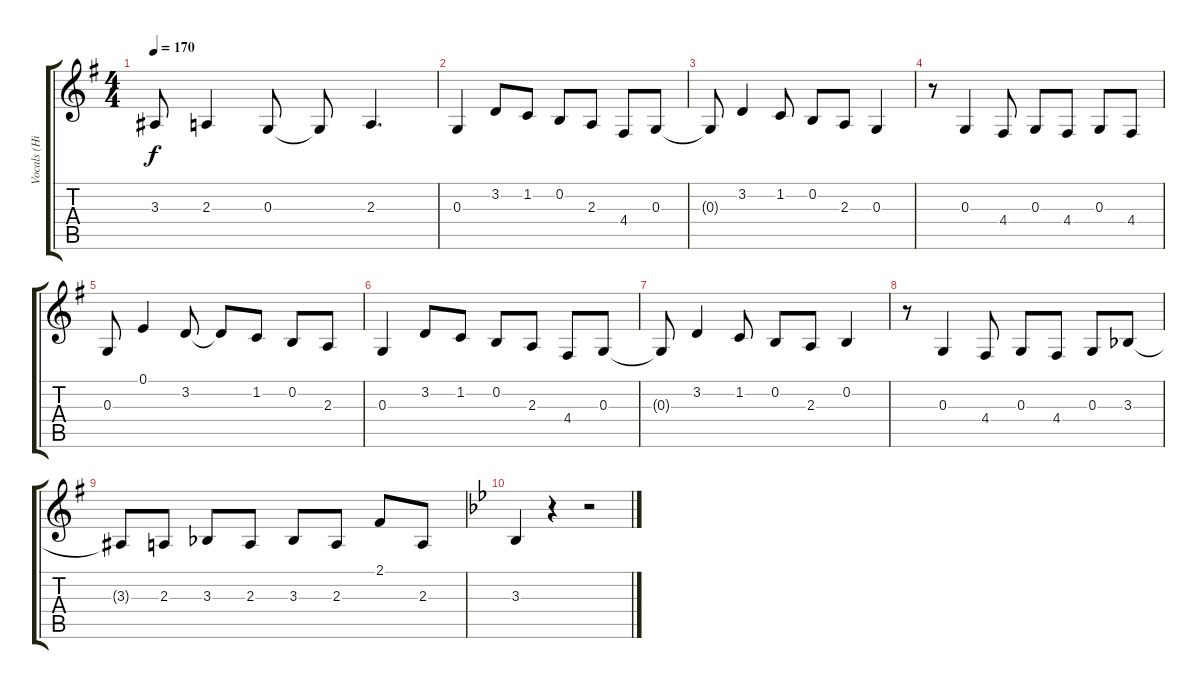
\track ("Vocals (Hirasawa Yui)" "Vocals (Hi") {instrument altosax}
\staff {score tabs}
\tuning (E4 B3 G3 D3 A2 E2) {hide}
\ts (4 4)
\tempo 170
\clef g2
\ks g
3.3{t}.8{dy f} 2.3.4 0.3.8 0.3{t}.8 2.3.4{d} |
0.3.4 3.2.8 1.2.8 0.2.8 2.3.8 4.4.8 0.3.8 |
0.3{t}.8 3.2.4 1.2.8 0.2.8 2.3.8 0.3.4 |
r.8 0.3.4 4.4.8 0.3.8 4.4.8 0.3.8 4.4.8 |
0.3.8 0.1.4 3.2.8 3.2{t}.8 1.2.8 0.2.8 2.3.8 |
0.3.4 3.2.8 1.2.8 0.2.8 2.3.8 4.4.8 0.3.8 |
0.3{t}.8 3.2.4 1.2.8 0.2.8 2.3.8 0.2.4 |
r.8 0.3.4 4.4.8 0.3.8 4.4.8 0.3.8 3.3{acc b}.8 |
3.3{t}.8 2.3.8 3.3{acc b}.8 2.3.8 3.3{acc b}.8 2.3.8 2.1.8 2.3.8 |
\ks bb
3.3.4 r.4 r.2
